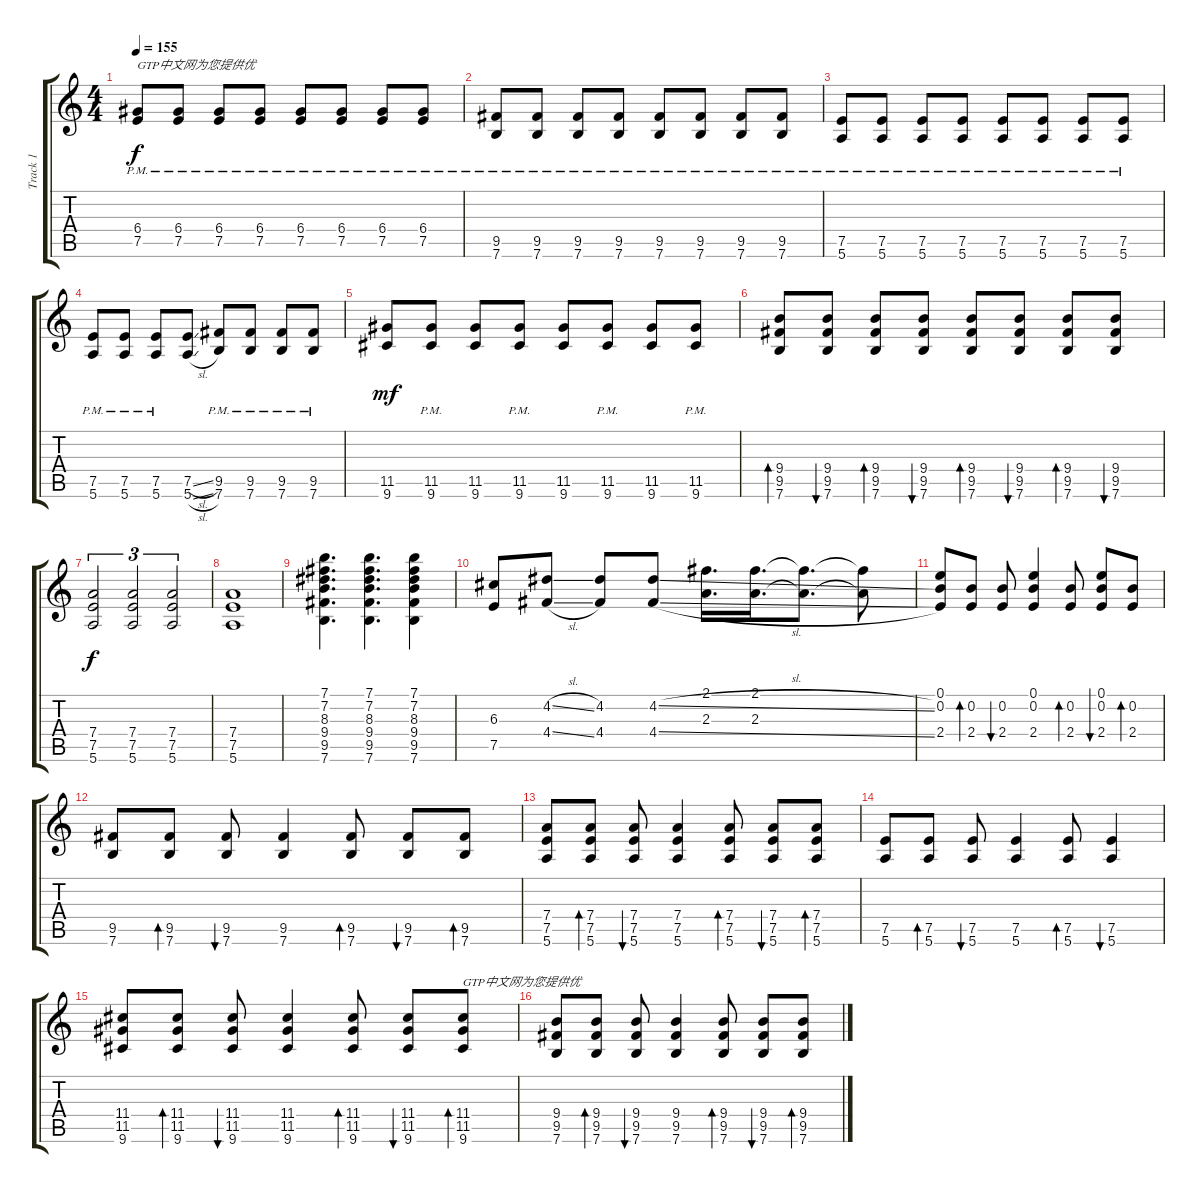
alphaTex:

\track ("Track 1" "Track 1") {instrument distortionguitar}
\staff {score tabs}
\tuning (E4 B3 G3 D3 A2 E2) {hide}
\ts (4 4)
\tempo 155
\clef g2
\ks c
(6.4{pm} 7.5).8{txt "GTP中文网为您提供优" dy f instrument distortionguitar} (6.4{pm} 7.5).8 (6.4{pm} 7.5).8 (6.4{pm} 7.5).8 (6.4{pm} 7.5).8 (6.4{pm} 7.5).8 (6.4{pm} 7.5).8 (6.4{pm} 7.5).8 |
(9.5{pm} 7.6).8 (9.5{pm} 7.6).8 (9.5{pm} 7.6).8 (9.5{pm} 7.6).8 (9.5{pm} 7.6).8 (9.5{pm} 7.6).8 (9.5{pm} 7.6).8 (9.5{pm} 7.6).8 |
(7.5{pm} 5.6).8 (7.5{pm} 5.6).8 (7.5{pm} 5.6).8 (7.5{pm} 5.6).8 (7.5{pm} 5.6).8 (7.5{pm} 5.6).8 (7.5{pm} 5.6).8 (7.5{pm} 5.6).8 |
(7.5{pm} 5.6).8 (7.5{pm} 5.6).8 (7.5{pm} 5.6).8 (7.5{sl} 5.6{sl}).8 (9.5{pm} 7.6).8 (9.5{pm} 7.6).8 (9.5{pm} 7.6).8 (9.5{pm} 7.6).8 |
(11.5 9.6).8{dy mf} (11.5{pm} 9.6).8 (11.5 9.6).8 (11.5{pm} 9.6).8 (11.5 9.6).8 (11.5{pm} 9.6).8 (11.5 9.6).8 (11.5{pm} 9.6).8 |
(9.4 9.5 7.6).8{bd 60} (9.4 9.5 7.6).8{bu 60} (9.4 9.5 7.6).8{bd 60} (9.4 9.5 7.6).8{bu 60} (9.4 9.5 7.6).8{bd 60} (9.4 9.5 7.6).8{bu 60} (9.4 9.5 7.6).8{bd 60} (9.4 9.5 7.6).8{bu 60} |
(7.4 7.5 5.6).2{tu (3 2) dy f} (7.4 7.5 5.6).2{tu (3 2)} (7.4 7.5 5.6).2{tu (3 2)} |
(7.4 7.5 5.6).1 |
(7.1 7.2 8.3 9.4 9.5 7.6).4{d} (7.1 7.2 8.3 9.4 9.5 7.6).4{d} (7.1 7.2 8.3 9.4 9.5 7.6).4 |
(6.3 7.5).8 (4.2{sl} 4.4{sl}).8 (4.2 4.4).8 (4.2{sl} 4.4{sl}).8 (2.1 2.3).16{d} (2.1 2.3).16{d} (2.1{t} 2.3{t}).8{d} (2.1{t} 2.3{t}).8 |
(0.1 0.2 2.4).8 (0.2 2.4).8{bd 60} (0.2 2.4).8{bu 60} (0.1 0.2 2.4).4 (0.2 2.4).8{bd 60} (0.1 0.2 2.4).8{bu 60} (0.2 2.4).8{bd 60} |
(9.5 7.6).8 (9.5 7.6).8{bd 60} (9.5 7.6).8{bu 60} (9.5 7.6).4 (9.5 7.6).8{bd 60} (9.5 7.6).8{bu 60} (9.5 7.6).8{bd 60} |
(7.4 7.5 5.6).8 (7.4 7.5 5.6).8{bd 60} (7.4 7.5 5.6).8{bu 60} (7.4 7.5 5.6).4 (7.4 7.5 5.6).8{bd 60} (7.4 7.5 5.6).8{bu 60} (7.4 7.5 5.6).8{bd 60} |
(7.5 5.6).8 (7.5 5.6).8{bd 60} (7.5 5.6).8{bu 60} (7.5 5.6).4 (7.5 5.6).8{bd 60} (7.5 5.6).4{bu 60} |
(11.4 11.5 9.6).8 (11.4 11.5 9.6).8{bd 60} (11.4 11.5 9.6).8{bu 60} (11.4 11.5 9.6).4 (11.4 11.5 9.6).8{bd 60} (11.4 11.5 9.6).8{bu 60} (11.4 11.5 9.6).8{bd 60 txt "GTP中文网为您提供优"} |
(9.4 9.5 7.6).8 (9.4 9.5 7.6).8{bd 60} (9.4 9.5 7.6).8{bu 60} (9.4 9.5 7.6).4 (9.4 9.5 7.6).8{bd 60} (9.4 9.5 7.6).8{bu 60} (9.4 9.5 7.6).8{bd 60}
